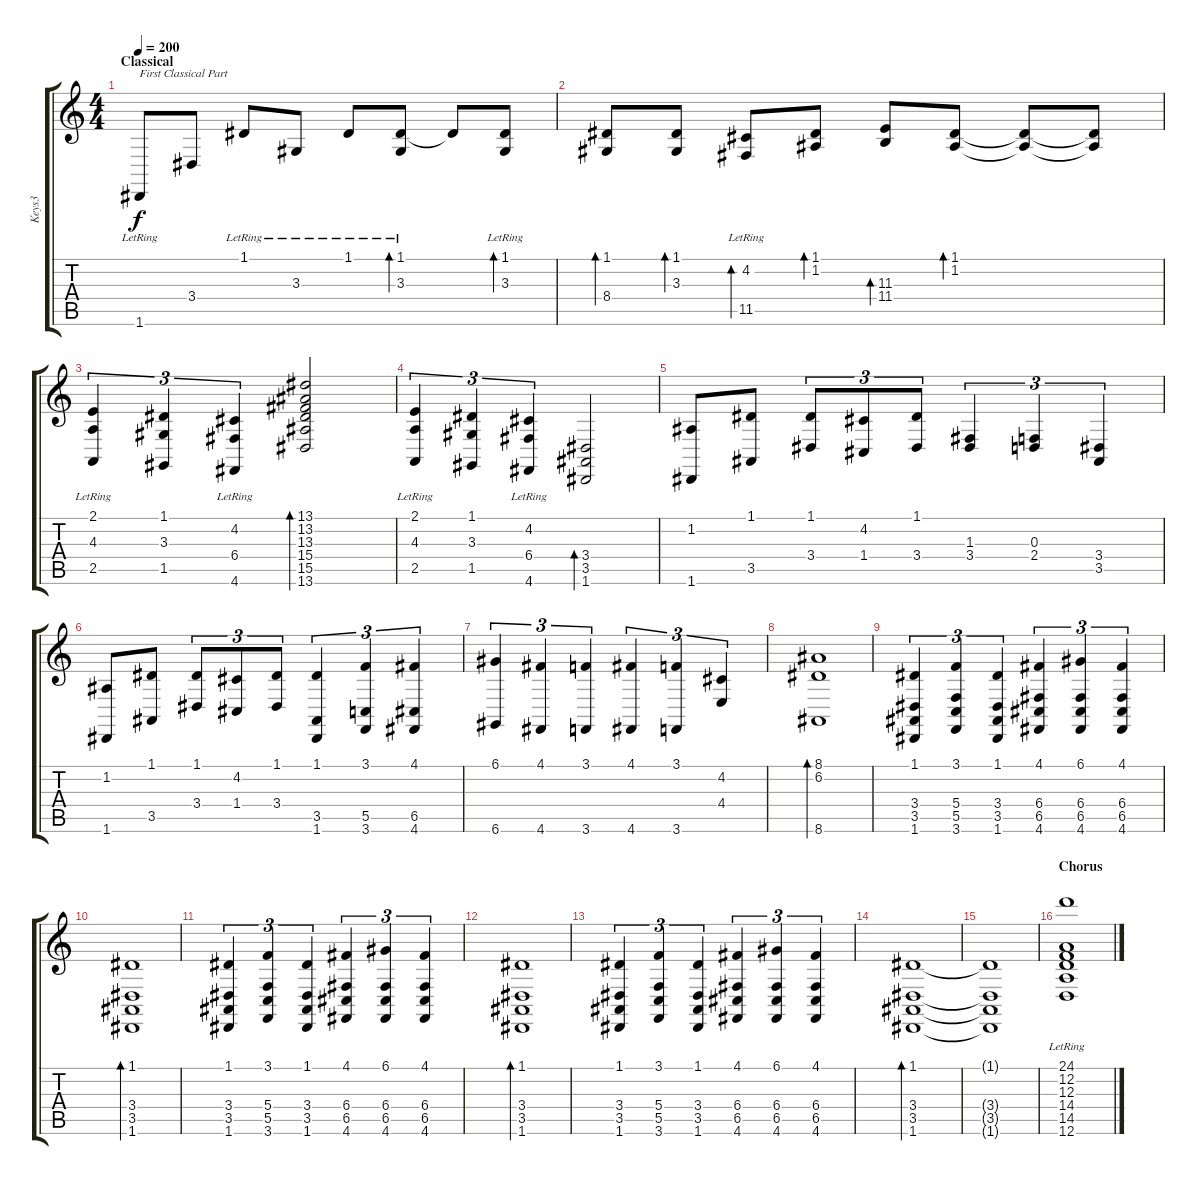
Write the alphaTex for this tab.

\track ("Keys3" "Keys3") {instrument electricpiano1}
\staff {score tabs}
\tuning (D4 A3 F3 C3 G2 D2) {hide}
\ts (4 4)
\section ("" "Classical")
\tempo 200
\clef g2
\ks c
1.6{lr}.8{txt "First Classical Part" dy f} 3.4.8 1.1{lr}.8 3.3{lr}.8 1.1{lr}.8 (1.1{lr} 3.3{lr}).8{bd 60} 1.1{t}.8 (1.1{lr} 3.3).8{bd 60} |
(1.1 8.4).8{bd 60} (1.1 3.3).8{bd 60} (4.2 11.5{lr}).8{bd 60} (1.1 1.2).8{bd 60} (11.3 11.4).8{bd 60} (1.1 1.2).8{bd 60} (1.1{t} 1.2{t}).8 (1.1{t} 1.2{t}).8 |
(2.1{lr} 4.3{lr} 2.5{lr}).4{tu (3 2)} (1.1 3.3 1.5).4{tu (3 2)} (4.2{lr} 6.4{lr} 4.6{lr}).4{tu (3 2)} (13.1 13.2 13.3 15.4 15.5 13.6).2{bd 240} |
(2.1{lr} 4.3{lr} 2.5{lr}).4{tu (3 2)} (1.1 3.3 1.5).4{tu (3 2)} (4.2 6.4{lr} 4.6{lr}).4{tu (3 2)} (3.4 3.5 1.6).2{bd 240} |
(1.2 1.6).8 (1.1 3.5).8 (1.1 3.4).8{tu (3 2)} (4.2 1.4).8{tu (3 2)} (1.1 3.4).8{tu (3 2)} (1.3 3.4).4{tu (3 2)} (0.3 2.4).4{tu (3 2)} (3.4 3.5).4{tu (3 2)} |
(1.2 1.6).8 (1.1 3.5).8 (1.1 3.4).8{tu (3 2)} (4.2 1.4).8{tu (3 2)} (1.1 3.4).8{tu (3 2)} (1.1 3.5 1.6).4{tu (3 2)} (3.1 5.5 3.6).4{tu (3 2)} (4.1 6.5 4.6).4{tu (3 2)} |
(6.1 6.6).4{tu (3 2)} (4.1 4.6).4{tu (3 2)} (3.1 3.6).4{tu (3 2)} (4.1 4.6).4{tu (3 2)} (3.1 3.6).4{tu (3 2)} (4.2 4.4).4{tu (3 2)} |
(8.1 6.2 8.6).1{bd 480} |
(1.1 3.4 3.5 1.6).4{tu (3 2)} (3.1 5.4 5.5 3.6).4{tu (3 2)} (1.1 3.4 3.5 1.6).4{tu (3 2)} (4.1 6.4 6.5 4.6).4{tu (3 2)} (6.1 6.4 6.5 4.6).4{tu (3 2)} (4.1 6.4 6.5 4.6).4{tu (3 2)} |
(1.1 3.4 3.5 1.6).1{bd 480} |
(1.1 3.4 3.5 1.6).4{tu (3 2)} (3.1 5.4 5.5 3.6).4{tu (3 2)} (1.1 3.4 3.5 1.6).4{tu (3 2)} (4.1 6.4 6.5 4.6).4{tu (3 2)} (6.1 6.4 6.5 4.6).4{tu (3 2)} (4.1 6.4 6.5 4.6).4{tu (3 2)} |
(1.1 3.4 3.5 1.6).1{bd 480} |
(1.1 3.4 3.5 1.6).4{tu (3 2)} (3.1 5.4 5.5 3.6).4{tu (3 2)} (1.1 3.4 3.5 1.6).4{tu (3 2)} (4.1 6.4 6.5 4.6).4{tu (3 2)} (6.1 6.4 6.5 4.6).4{tu (3 2)} (4.1 6.4 6.5 4.6).4{tu (3 2)} |
(1.1 3.4 3.5 1.6).1{bd 480} |
(1.1{t} 3.4{t} 3.5{t} 1.6{t}).1 |
\section ("" "Chorus")
(24.1 12.2 12.3 14.4 14.5 12.6{lr}).1
